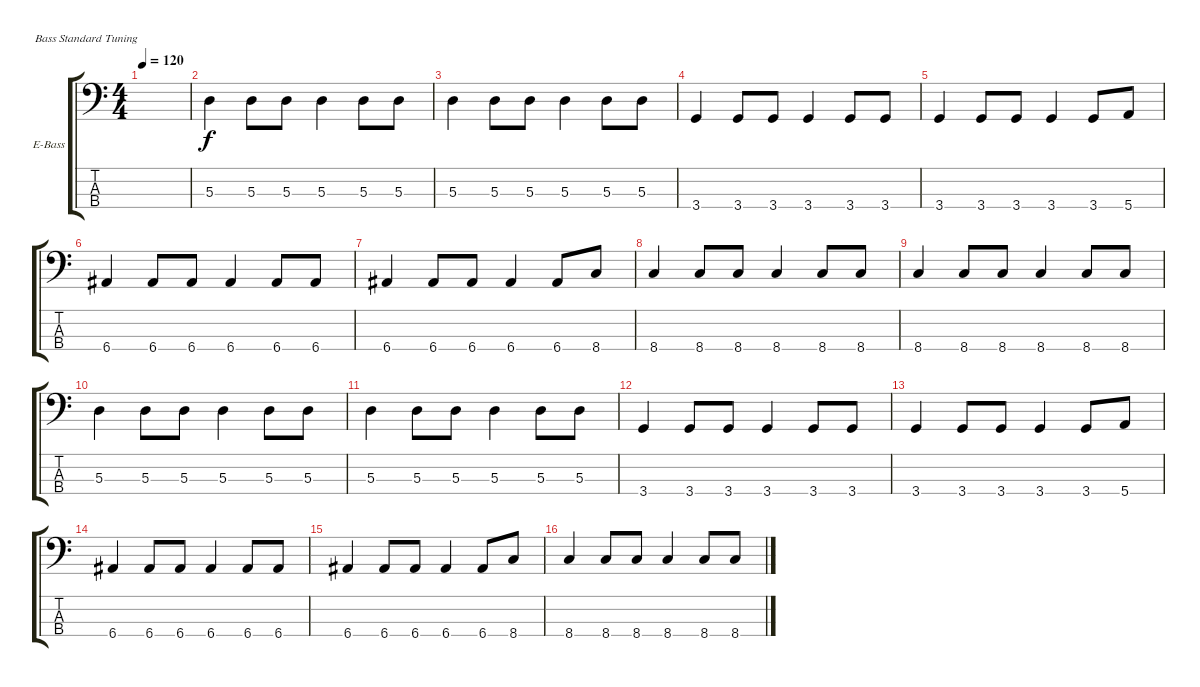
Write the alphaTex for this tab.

\defaultSystemsLayout 4
\bracketExtendMode groupsimilarinstruments
\firstSystemTrackNameOrientation horizontal
\otherSystemsTrackNameOrientation horizontal
\track ("Electric Bass" "E-Bass") {instrument electricbassfinger}
\staff {score tabs}
\tuning (G2 D2 A1 E1)
\ts (4 4)
\tempo 120
\clef f4
\scale
0.464
\ks c
|
\scale
0.292 5.3.4 5.3.8 5.3.8 5.3.4 5.3.8 5.3.8 |
\scale
0.244 5.3.4 5.3.8 5.3.8 5.3.4 5.3.8 5.3.8 |
\scale
0.333333 3.4.4 3.4.8 3.4.8 3.4.4 3.4.8 3.4.8 |
\scale
0.333333 3.4.4 3.4.8 3.4.8 3.4.4 3.4.8 5.4.8 |
\scale
0.333333 6.4.4 6.4.8 6.4.8 6.4.4 6.4.8 6.4.8 |
\scale
0.322751 6.4.4 6.4.8 6.4.8 6.4.4 6.4.8 8.4.8 |
\scale
0.322751 8.4.4 8.4.8 8.4.8 8.4.4 8.4.8 8.4.8 |
\scale
0.354497 8.4.4 8.4.8 8.4.8 8.4.4 8.4.8 8.4.8 |
5.3.4 5.3.8 5.3.8 5.3.4 5.3.8 5.3.8 |
5.3.4 5.3.8 5.3.8 5.3.4 5.3.8 5.3.8 |
3.4.4 3.4.8 3.4.8 3.4.4 3.4.8 3.4.8 |
3.4.4 3.4.8 3.4.8 3.4.4 3.4.8 5.4.8 |
6.4.4 6.4.8 6.4.8 6.4.4 6.4.8 6.4.8 |
6.4.4 6.4.8 6.4.8 6.4.4 6.4.8 8.4.8 |
8.4.4 8.4.8 8.4.8 8.4.4 8.4.8 8.4.8
